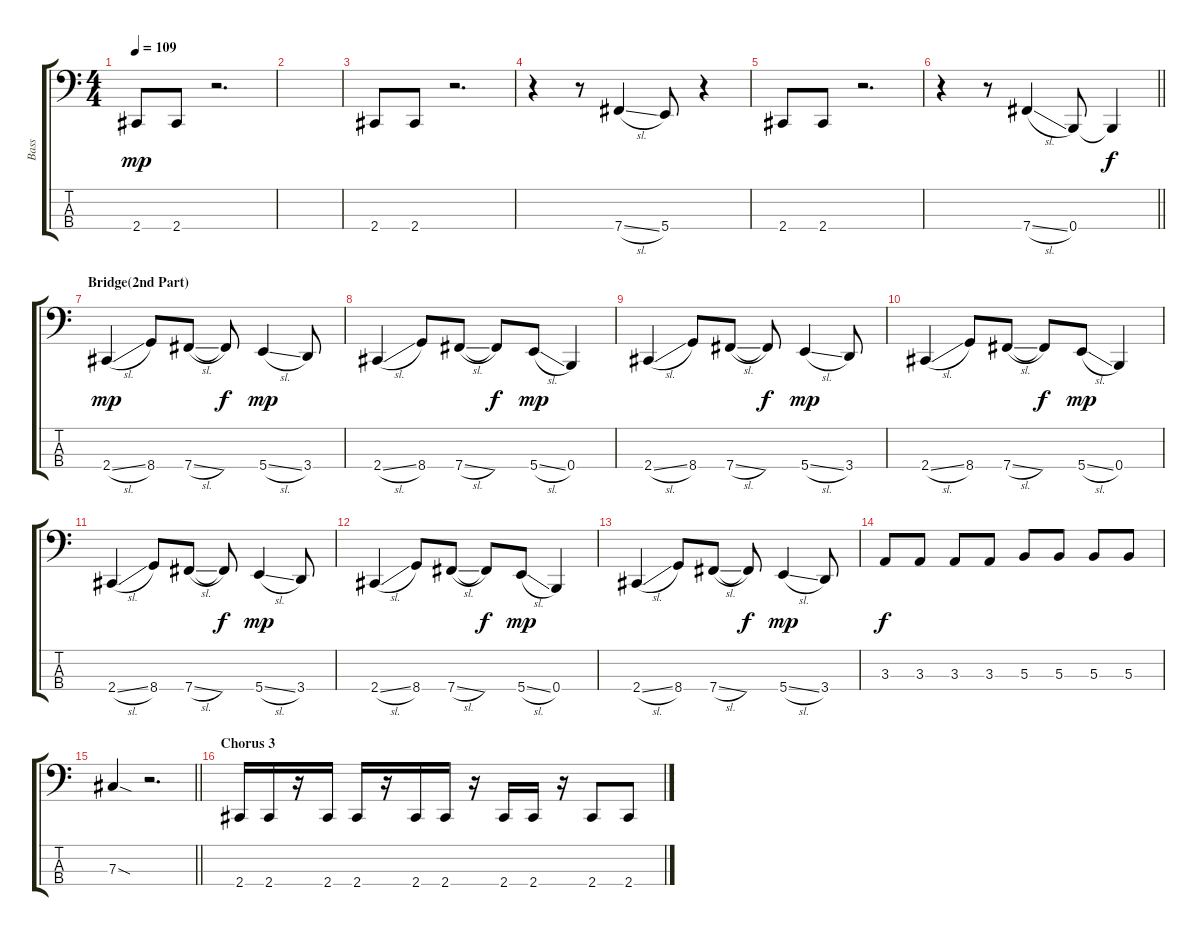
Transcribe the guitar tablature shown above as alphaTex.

\track ("Bass" "Bass") {instrument electricbassfinger}
\staff {score tabs}
\tuning (E2 B1 Gb1 B0) {hide}
\ts (4 4)
\tempo 109
\clef f4
\ks c
2.4.8{dy mp} 2.4.8 r.2{d} |
|
2.4.8 2.4.8 r.2{d} |
r.4 r.8 7.4{sl}.4 5.4.8 r.4 |
2.4.8 2.4.8 r.2{d} |
\barLineRight lightlight
r.4 r.8 7.4{sl}.4 0.4.8 0.4{t}.4{dy f} |
\section ("" "Bridge(2nd Part)")
2.4{sl}.4{dy mp} 8.4.8 7.4{sl}.8 7.4{t}.8{dy f} 5.4{sl}.4{dy mp} 3.4.8 |
2.4{sl}.4 8.4.8 7.4{sl}.8 7.4{t}.8{dy f} 5.4{sl}.8{dy mp} 0.4.4 |
2.4{sl}.4 8.4.8 7.4{sl}.8 7.4{t}.8{dy f} 5.4{sl}.4{dy mp} 3.4.8 |
2.4{sl}.4 8.4.8 7.4{sl}.8 7.4{t}.8{dy f} 5.4{sl}.8{dy mp} 0.4.4 |
2.4{sl}.4 8.4.8 7.4{sl}.8 7.4{t}.8{dy f} 5.4{sl}.4{dy mp} 3.4.8 |
2.4{sl}.4 8.4.8 7.4{sl}.8 7.4{t}.8{dy f} 5.4{sl}.8{dy mp} 0.4.4 |
2.4{sl}.4 8.4.8 7.4{sl}.8 7.4{t}.8{dy f} 5.4{sl}.4{dy mp} 3.4.8 |
3.3.8{dy f} 3.3.8 3.3.8 3.3.8 5.3.8 5.3.8 5.3.8 5.3.8 |
\barLineRight lightlight
7.3{sod}.4 r.2{d} |
\section ("" "Chorus 3")
2.4.16 2.4.16 r.16 2.4.16 2.4.16 r.16 2.4.16 2.4.16 r.16 2.4.16 2.4.16 r.16 2.4.8 2.4.8
